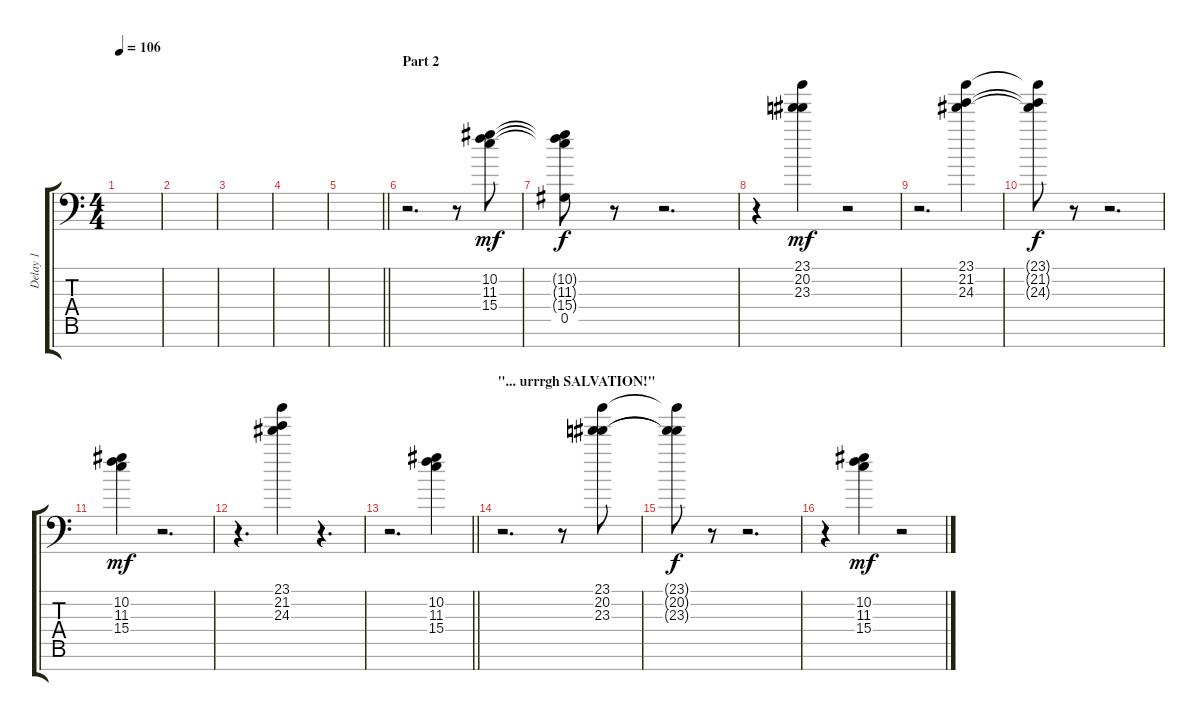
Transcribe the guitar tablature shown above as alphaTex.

\track ("Delay 1" "Delay 1") {instrument distortionguitar}
\staff {score tabs}
\tuning (Eb4 Bb3 Gb3 Db3 Ab2 Eb2 Ab1) {hide}
\ts (4 4)
\tempo 106
\clef f4
\ks c
|
|
|
|
\barLineRight lightlight
|
\section ("" "Part 2")
r.2{d volume 13 balance 0 instrument telephonering} r.8 (10.2 11.3 15.4).8{dy mf} |
(10.2{t} 11.3{t} 15.4{t} 0.5).8{dy f} r.8 r.2{d} |
r.4 (23.1 20.2 23.3).4{dy mf} r.2 |
r.2{d} (23.1 21.2 24.3).4 |
(23.1{t} 21.2{t} 24.3{t}).8{dy f} r.8 r.2{d} |
(10.2 11.3 15.4).4{dy mf} r.2{d} |
r.4{d} (23.1 21.2 24.3).4 r.4{d} |
\barLineRight lightlight
r.2{d} (10.2 11.3 15.4).4 |
\section ("" "\"... urrrgh SALVATION!\"")
r.2{d} r.8 (23.1 20.2 23.3).8 |
(23.1{t} 20.2{t} 23.3{t}).8{dy f} r.8 r.2{d} |
r.4 (10.2 11.3 15.4).4{dy mf} r.2
